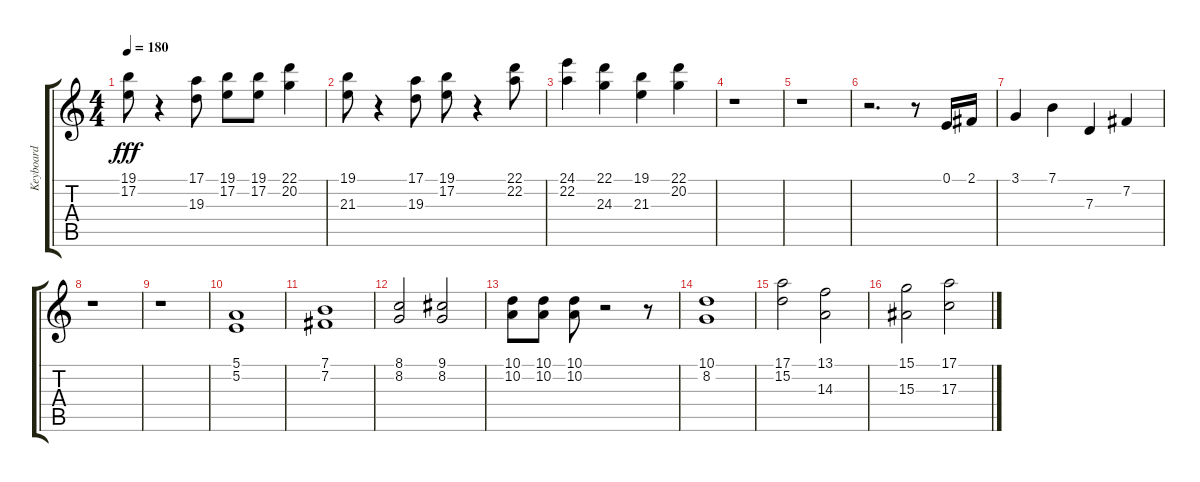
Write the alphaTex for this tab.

\track ("Keyboard" "Keyboard") {instrument acousticgrandpiano}
\staff {score tabs}
\tuning (E4 B3 G3 D3 A2 E2) {hide}
\ts (4 4)
\tempo 180
\clef g2
\ks c
(19.1 17.2).8{dy fff} r.4 (17.1 19.3).8 (19.1 17.2).8 (19.1 17.2).8 (22.1 20.2).4 |
(19.1 21.3).8 r.4 (17.1 19.3).8 (19.1 17.2).8 r.4 (22.1 22.2).8 |
(24.1 22.2).4 (22.1 24.3).4 (19.1 21.3).4 (22.1 20.2).4 |
r.1 |
r.1 |
r.2{d} r.8 0.1.16 2.1.16 |
3.1.4 7.1.4 7.3.4 7.2.4 |
r.1 |
r.1 |
(5.1 5.2).1 |
(7.1 7.2).1 |
(8.1 8.2).2 (9.1 8.2).2 |
(10.1 10.2).8 (10.1 10.2).8 (10.1 10.2).8 r.2 r.8 |
(10.1 8.2).1 |
(17.1 15.2).2 (13.1 14.3).2 |
(15.1 15.3).2 (17.1 17.3).2
